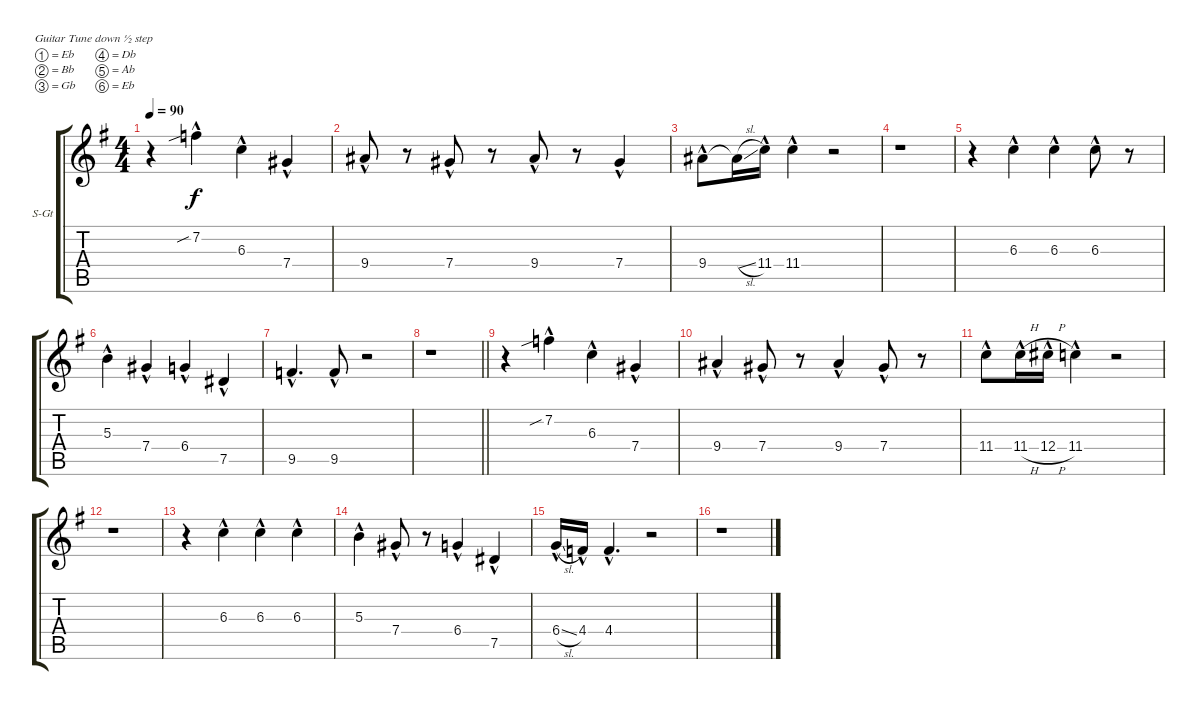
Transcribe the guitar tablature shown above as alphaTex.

\bracketExtendMode groupsimilarinstruments
\firstSystemTrackNameOrientation horizontal
\otherSystemsTrackNameOrientation horizontal
\track ("Vocals" "S-Gt") {instrument harmonica}
\staff {score tabs}
\tuning (Eb4 Bb3 Gb3 Db3 Ab2 Eb2)
\displaytranspose 12
\ts (4 4)
\tempo 90
\clef g2
\ks eminor
r.4{dy f} 7.2{sib hac}.4 6.3{hac}.4 7.4{hac}.4 |
9.4{hac}.8 r.8 7.4{hac}.8 r.8 9.4{hac}.8 r.8 7.4{hac}.4 |
9.4{hac}.8 9.4{sl t}.16 11.4{hac}.16 11.4{hac}.4 r.2 |
r.1 |
r.4 6.3{hac}.4 6.3{hac}.4 6.3{hac}.8 r.8 |
5.3{hac}.4 7.4{hac}.4 6.4{hac}.4 7.5{hac}.4 |
9.5{hac}.4{d} 9.5{hac}.8 r.2 |
\barLineRight lightlight
r.1 |
r.4 7.2{sib hac}.4 6.3{hac}.4 7.4{hac}.4 |
9.4{hac}.4 7.4{hac}.8 r.8 9.4{hac}.4 7.4{hac}.8 r.8 |
11.4{hac}.8 11.4{h hac}.16 12.4{h hac}.16 11.4{hac}.4 r.2 |
r.1 |
r.4 6.3{hac}.4 6.3{hac}.4 6.3{hac}.4 |
5.3{hac}.4 7.4{hac}.8 r.8 6.4{hac}.4 7.5{hac}.4 |
6.4{sl hac}.16 4.4{hac}.16 4.4{hac}.4{d} r.2 |
r.1
